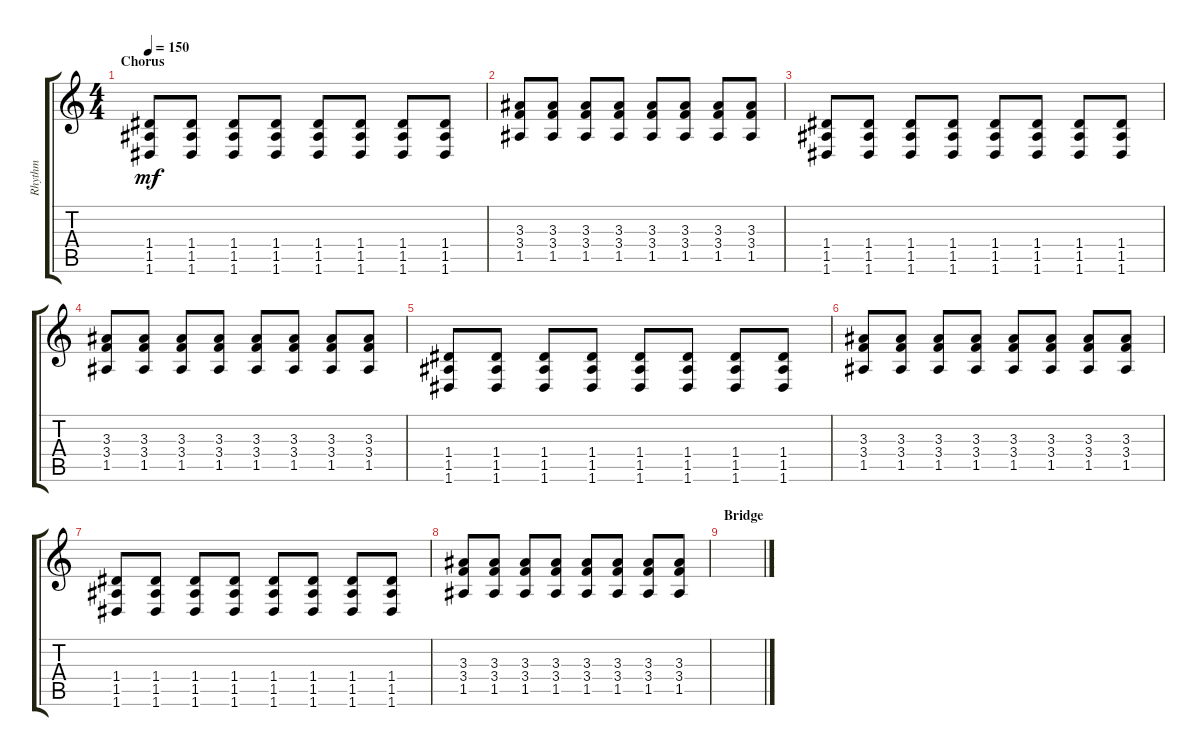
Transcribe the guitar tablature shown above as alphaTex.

\track ("Rhythm" "Rhythm") {instrument distortionguitar}
\staff {score tabs}
\tuning (E4 B3 G3 D3 A2 D2) {hide}
\ts (4 4)
\section ("" "Chorus")
\tempo 150
\clef g2
\ks c
(1.4 1.5 1.6).8{dy mf} (1.4 1.5 1.6).8 (1.4 1.5 1.6).8 (1.4 1.5 1.6).8 (1.4 1.5 1.6).8 (1.4 1.5 1.6).8 (1.4 1.5 1.6).8 (1.4 1.5 1.6).8 |
(3.3 3.4 1.5).8 (3.3 3.4 1.5).8 (3.3 3.4 1.5).8 (3.3 3.4 1.5).8 (3.3 3.4 1.5).8 (3.3 3.4 1.5).8 (3.3 3.4 1.5).8 (3.3 3.4 1.5).8 |
(1.4 1.5 1.6).8 (1.4 1.5 1.6).8 (1.4 1.5 1.6).8 (1.4 1.5 1.6).8 (1.4 1.5 1.6).8 (1.4 1.5 1.6).8 (1.4 1.5 1.6).8 (1.4 1.5 1.6).8 |
(3.3 3.4 1.5).8 (3.3 3.4 1.5).8 (3.3 3.4 1.5).8 (3.3 3.4 1.5).8 (3.3 3.4 1.5).8 (3.3 3.4 1.5).8 (3.3 3.4 1.5).8 (3.3 3.4 1.5).8 |
(1.4 1.5 1.6).8 (1.4 1.5 1.6).8 (1.4 1.5 1.6).8 (1.4 1.5 1.6).8 (1.4 1.5 1.6).8 (1.4 1.5 1.6).8 (1.4 1.5 1.6).8 (1.4 1.5 1.6).8 |
(3.3 3.4 1.5).8 (3.3 3.4 1.5).8 (3.3 3.4 1.5).8 (3.3 3.4 1.5).8 (3.3 3.4 1.5).8 (3.3 3.4 1.5).8 (3.3 3.4 1.5).8 (3.3 3.4 1.5).8 |
(1.4 1.5 1.6).8 (1.4 1.5 1.6).8 (1.4 1.5 1.6).8 (1.4 1.5 1.6).8 (1.4 1.5 1.6).8 (1.4 1.5 1.6).8 (1.4 1.5 1.6).8 (1.4 1.5 1.6).8 |
(3.3 3.4 1.5).8 (3.3 3.4 1.5).8 (3.3 3.4 1.5).8 (3.3 3.4 1.5).8 (3.3 3.4 1.5).8 (3.3 3.4 1.5).8 (3.3 3.4 1.5).8 (3.3 3.4 1.5).8 |
\section ("" "Bridge")
